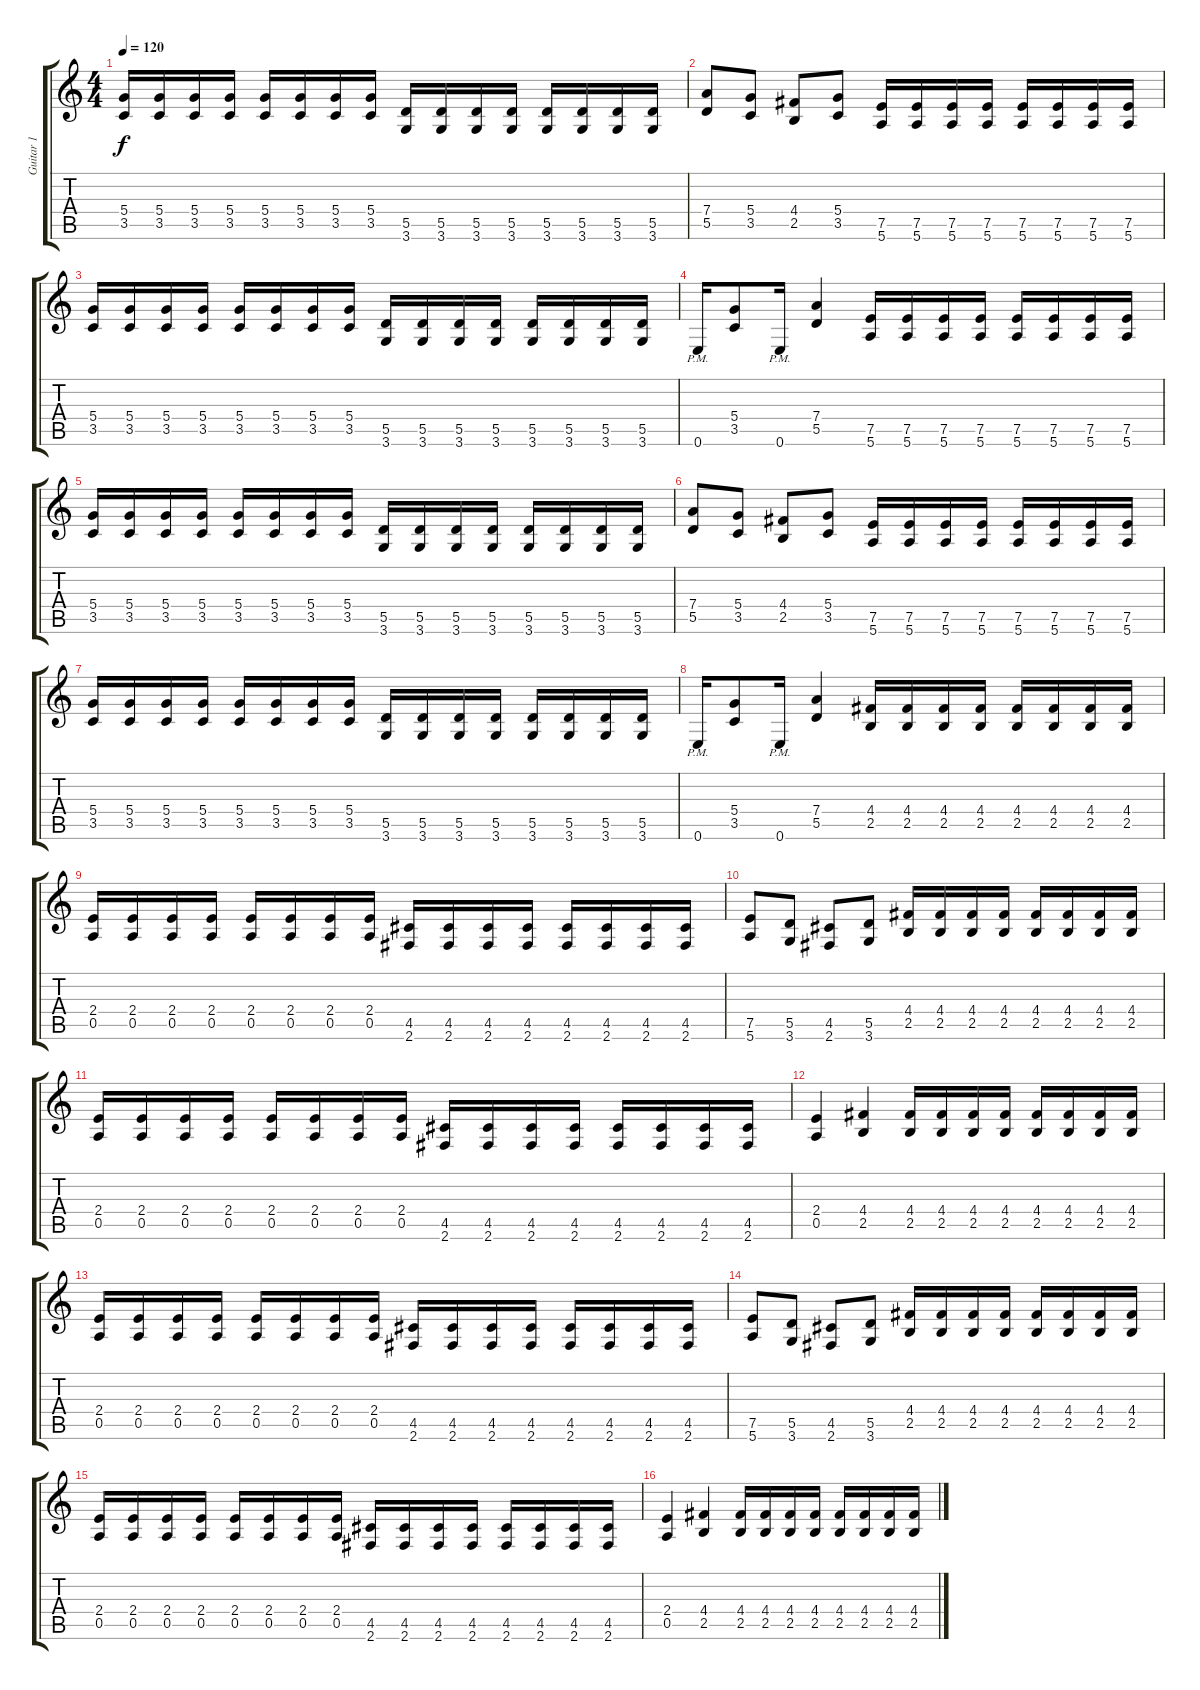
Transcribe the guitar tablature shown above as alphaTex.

\track ("Guitar 1" "Guitar 1") {instrument distortionguitar}
\staff {score tabs}
\tuning (E4 B3 G3 D3 A2 E2) {hide}
\ts (4 4)
\tempo 120
\clef g2
\ks c
(5.4 3.5).16{dy f} (5.4 3.5).16 (5.4 3.5).16 (5.4 3.5).16 (5.4 3.5).16 (5.4 3.5).16 (5.4 3.5).16 (5.4 3.5).16 (5.5 3.6).16 (5.5 3.6).16 (5.5 3.6).16 (5.5 3.6).16 (5.5 3.6).16 (5.5 3.6).16 (5.5 3.6).16 (5.5 3.6).16 |
(7.4 5.5).8 (5.4 3.5).8 (4.4 2.5).8 (5.4 3.5).8 (7.5 5.6).16 (7.5 5.6).16 (7.5 5.6).16 (7.5 5.6).16 (7.5 5.6).16 (7.5 5.6).16 (7.5 5.6).16 (7.5 5.6).16 |
(5.4 3.5).16 (5.4 3.5).16 (5.4 3.5).16 (5.4 3.5).16 (5.4 3.5).16 (5.4 3.5).16 (5.4 3.5).16 (5.4 3.5).16 (5.5 3.6).16 (5.5 3.6).16 (5.5 3.6).16 (5.5 3.6).16 (5.5 3.6).16 (5.5 3.6).16 (5.5 3.6).16 (5.5 3.6).16 |
0.6{pm}.16 (5.4 3.5).8 0.6{pm}.16 (7.4 5.5).4 (7.5 5.6).16 (7.5 5.6).16 (7.5 5.6).16 (7.5 5.6).16 (7.5 5.6).16 (7.5 5.6).16 (7.5 5.6).16 (7.5 5.6).16 |
(5.4 3.5).16 (5.4 3.5).16 (5.4 3.5).16 (5.4 3.5).16 (5.4 3.5).16 (5.4 3.5).16 (5.4 3.5).16 (5.4 3.5).16 (5.5 3.6).16 (5.5 3.6).16 (5.5 3.6).16 (5.5 3.6).16 (5.5 3.6).16 (5.5 3.6).16 (5.5 3.6).16 (5.5 3.6).16 |
(7.4 5.5).8 (5.4 3.5).8 (4.4 2.5).8 (5.4 3.5).8 (7.5 5.6).16 (7.5 5.6).16 (7.5 5.6).16 (7.5 5.6).16 (7.5 5.6).16 (7.5 5.6).16 (7.5 5.6).16 (7.5 5.6).16 |
(5.4 3.5).16 (5.4 3.5).16 (5.4 3.5).16 (5.4 3.5).16 (5.4 3.5).16 (5.4 3.5).16 (5.4 3.5).16 (5.4 3.5).16 (5.5 3.6).16 (5.5 3.6).16 (5.5 3.6).16 (5.5 3.6).16 (5.5 3.6).16 (5.5 3.6).16 (5.5 3.6).16 (5.5 3.6).16 |
0.6{pm}.16 (5.4 3.5).8 0.6{pm}.16 (7.4 5.5).4 (4.4 2.5).16 (4.4 2.5).16 (4.4 2.5).16 (4.4 2.5).16 (4.4 2.5).16 (4.4 2.5).16 (4.4 2.5).16 (4.4 2.5).16 |
(2.4 0.5).16 (2.4 0.5).16 (2.4 0.5).16 (2.4 0.5).16 (2.4 0.5).16 (2.4 0.5).16 (2.4 0.5).16 (2.4 0.5).16 (4.5 2.6).16 (4.5 2.6).16 (4.5 2.6).16 (4.5 2.6).16 (4.5 2.6).16 (4.5 2.6).16 (4.5 2.6).16 (4.5 2.6).16 |
(7.5 5.6).8 (5.5 3.6).8 (4.5 2.6).8 (5.5 3.6).8 (4.4 2.5).16 (4.4 2.5).16 (4.4 2.5).16 (4.4 2.5).16 (4.4 2.5).16 (4.4 2.5).16 (4.4 2.5).16 (4.4 2.5).16 |
(2.4 0.5).16 (2.4 0.5).16 (2.4 0.5).16 (2.4 0.5).16 (2.4 0.5).16 (2.4 0.5).16 (2.4 0.5).16 (2.4 0.5).16 (4.5 2.6).16 (4.5 2.6).16 (4.5 2.6).16 (4.5 2.6).16 (4.5 2.6).16 (4.5 2.6).16 (4.5 2.6).16 (4.5 2.6).16 |
(2.4 0.5).4 (4.4 2.5).4 (4.4 2.5).16 (4.4 2.5).16 (4.4 2.5).16 (4.4 2.5).16 (4.4 2.5).16 (4.4 2.5).16 (4.4 2.5).16 (4.4 2.5).16 |
(2.4 0.5).16 (2.4 0.5).16 (2.4 0.5).16 (2.4 0.5).16 (2.4 0.5).16 (2.4 0.5).16 (2.4 0.5).16 (2.4 0.5).16 (4.5 2.6).16 (4.5 2.6).16 (4.5 2.6).16 (4.5 2.6).16 (4.5 2.6).16 (4.5 2.6).16 (4.5 2.6).16 (4.5 2.6).16 |
(7.5 5.6).8 (5.5 3.6).8 (4.5 2.6).8 (5.5 3.6).8 (4.4 2.5).16 (4.4 2.5).16 (4.4 2.5).16 (4.4 2.5).16 (4.4 2.5).16 (4.4 2.5).16 (4.4 2.5).16 (4.4 2.5).16 |
(2.4 0.5).16 (2.4 0.5).16 (2.4 0.5).16 (2.4 0.5).16 (2.4 0.5).16 (2.4 0.5).16 (2.4 0.5).16 (2.4 0.5).16 (4.5 2.6).16 (4.5 2.6).16 (4.5 2.6).16 (4.5 2.6).16 (4.5 2.6).16 (4.5 2.6).16 (4.5 2.6).16 (4.5 2.6).16 |
(2.4 0.5).4 (4.4 2.5).4 (4.4 2.5).16 (4.4 2.5).16 (4.4 2.5).16 (4.4 2.5).16 (4.4 2.5).16 (4.4 2.5).16 (4.4 2.5).16 (4.4 2.5).16
